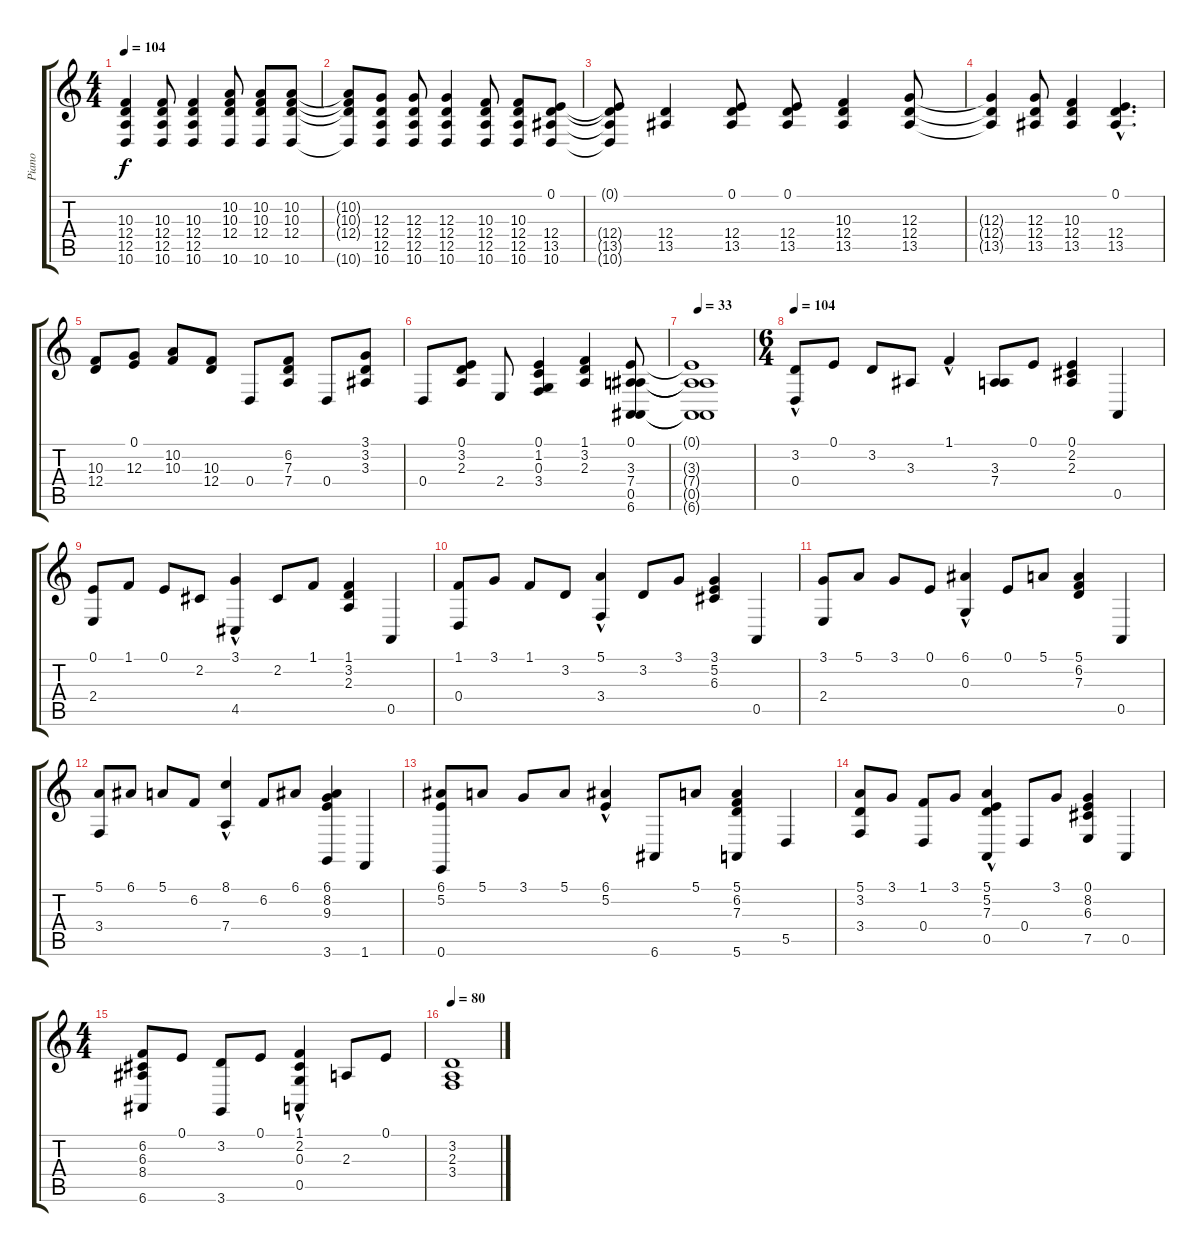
\track ("Piano" "Piano") {instrument acousticgrandpiano}
\staff {score tabs}
\tuning (E4 B3 G3 D3 A2 E2) {hide}
\ts (4 4)
\tempo 104
\clef g2
\ks c
(10.3 12.4 12.5 10.6).4{dy f} (10.3 12.4 12.5 10.6).8 (10.3 12.4 12.5 10.6).4 (10.2 10.3 12.4 10.6).8 (10.2 10.3 12.4 10.6).8 (10.2 10.3 12.4 10.6).8 |
(10.2{t} 10.3{t} 12.4{t} 10.6{t}).8 (12.3 12.4 12.5 10.6).8 (12.3 12.4 12.5 10.6).8 (12.3 12.4 12.5 10.6).4 (10.3 12.4 12.5 10.6).8 (10.3 12.4 12.5 10.6).8 (0.1 12.4 13.5 10.6).8 |
(0.1{t} 12.4{t} 13.5{t} 10.6{t}).8 (12.4 13.5).4 (0.1 12.4 13.5).8 (0.1 12.4 13.5).8 (10.3 12.4 13.5).4 (12.3 12.4 13.5).8 |
(12.3{t} 12.4{t} 13.5{t}).4 (12.3 12.4 13.5).8 (10.3 12.4 13.5).4 (0.1{hac} 12.4{hac} 13.5{hac}).4{d} |
(10.3 12.4).8 (0.1 12.3).8 (10.2 10.3).8 (10.3 12.4).8 0.4.8 (6.2 7.3 7.4).8 0.4.8 (3.1 3.2 3.3).8 |
0.4.8 (0.1 3.2 2.3).8 2.4.8 (0.1 1.2 0.3 3.4).4 (1.1 3.2 2.3).4 (0.1 3.3 7.4 0.5 6.6).8 |
\tempo 33
(0.1{t} 3.3{t} 7.4{t} 0.5{t} 6.6{t}).1 |
\ts (6 4)
\tempo 104
(3.2 0.4{hac}).8 0.1.8 3.2.8 3.3.8 1.1{hac}.4 (3.3 7.4).8 0.1.8 (0.1 2.2 2.3).4 0.5.4 |
(0.1 2.4).8 1.1.8 0.1.8 2.2.8 (3.1{hac} 4.5).4 2.2.8 1.1.8 (1.1 3.2 2.3).4 0.5.4 |
(1.1 0.4).8 3.1.8 1.1.8 3.2.8 (5.1{hac} 3.4).4 3.2.8 3.1.8 (3.1 5.2 6.3).4 0.5.4 |
(3.1 2.4).8 5.1.8 3.1.8 0.1.8 (6.1{hac} 0.3).4 0.1.8 5.1.8 (5.1 6.2 7.3).4 0.5.4 |
(5.1 3.4).8 6.1.8 5.1.8 6.2.8 (8.1{hac} 7.4).4 6.2.8 6.1.8 (6.1 8.2 9.3 3.6).4 1.6.4 |
(6.1 5.2 0.6).8 5.1.8 3.1.8 5.1.8 (6.1{hac} 5.2{hac}).4 6.6.8 5.1.8 (5.1 6.2 7.3 5.6).4 5.5.4 |
(5.1 3.2 3.4).8 3.1.8 (1.1 0.4).8 3.1.8 (5.1{hac} 5.2{hac} 7.3{hac} 0.5).4 0.4.8 3.1.8 (0.1 8.2 6.3 7.5).4 0.5.4 |
\ts (4 4)
(6.2 6.3 8.4 6.6).8 0.1.8 (3.2 3.6).8 0.1.8 (1.1{hac} 2.2 0.3{hac} 0.5).4 2.3.8 0.1.8 |
\tempo 80
(3.2 2.3 3.4).1
